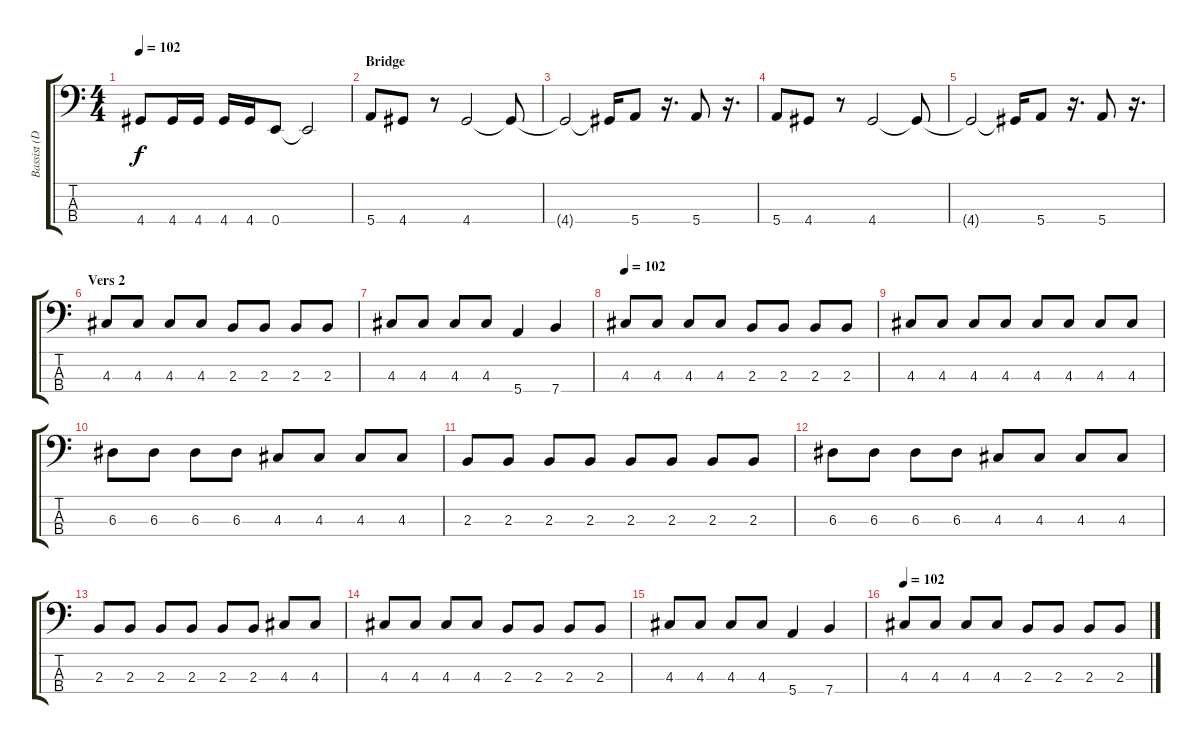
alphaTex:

\track ("Bassist (Don´t know)" "Bassist (D") {instrument electricbassfinger}
\staff {score tabs}
\tuning (G2 D2 A1 E1) {hide}
\ts (4 4)
\tempo 102
\clef f4
\ks c
4.4.8{dy f} 4.4.16 4.4.16 4.4.16 4.4.16 0.4.8 0.4{t}.2 |
\section ("" "Bridge")
5.4.8 4.4.8 r.8 4.4.2 4.4{t}.8 |
4.4{t}.2 4.4{t}.16 5.4.8 r.16{d} 5.4.8 r.16{d} |
5.4.8 4.4.8 r.8 4.4.2 4.4{t}.8 |
4.4{t}.2 4.4{t}.16 5.4.8 r.16{d} 5.4.8 r.16{d} |
\section ("" "Vers 2")
4.3.8 4.3.8 4.3.8 4.3.8 2.3.8 2.3.8 2.3.8 2.3.8 |
4.3.8 4.3.8 4.3.8 4.3.8 5.4.4 7.4.4 |
\tempo 102
4.3.8 4.3.8 4.3.8 4.3.8 2.3.8 2.3.8 2.3.8 2.3.8 |
4.3.8 4.3.8 4.3.8 4.3.8 4.3.8 4.3.8 4.3.8 4.3.8 |
6.3.8 6.3.8 6.3.8 6.3.8 4.3.8 4.3.8 4.3.8 4.3.8 |
2.3.8 2.3.8 2.3.8 2.3.8 2.3.8 2.3.8 2.3.8 2.3.8 |
6.3.8 6.3.8 6.3.8 6.3.8 4.3.8 4.3.8 4.3.8 4.3.8 |
2.3.8 2.3.8 2.3.8 2.3.8 2.3.8 2.3.8 4.3.8 4.3.8 |
4.3.8 4.3.8 4.3.8 4.3.8 2.3.8 2.3.8 2.3.8 2.3.8 |
4.3.8 4.3.8 4.3.8 4.3.8 5.4.4 7.4.4 |
\tempo 102
4.3.8 4.3.8 4.3.8 4.3.8 2.3.8 2.3.8 2.3.8 2.3.8
